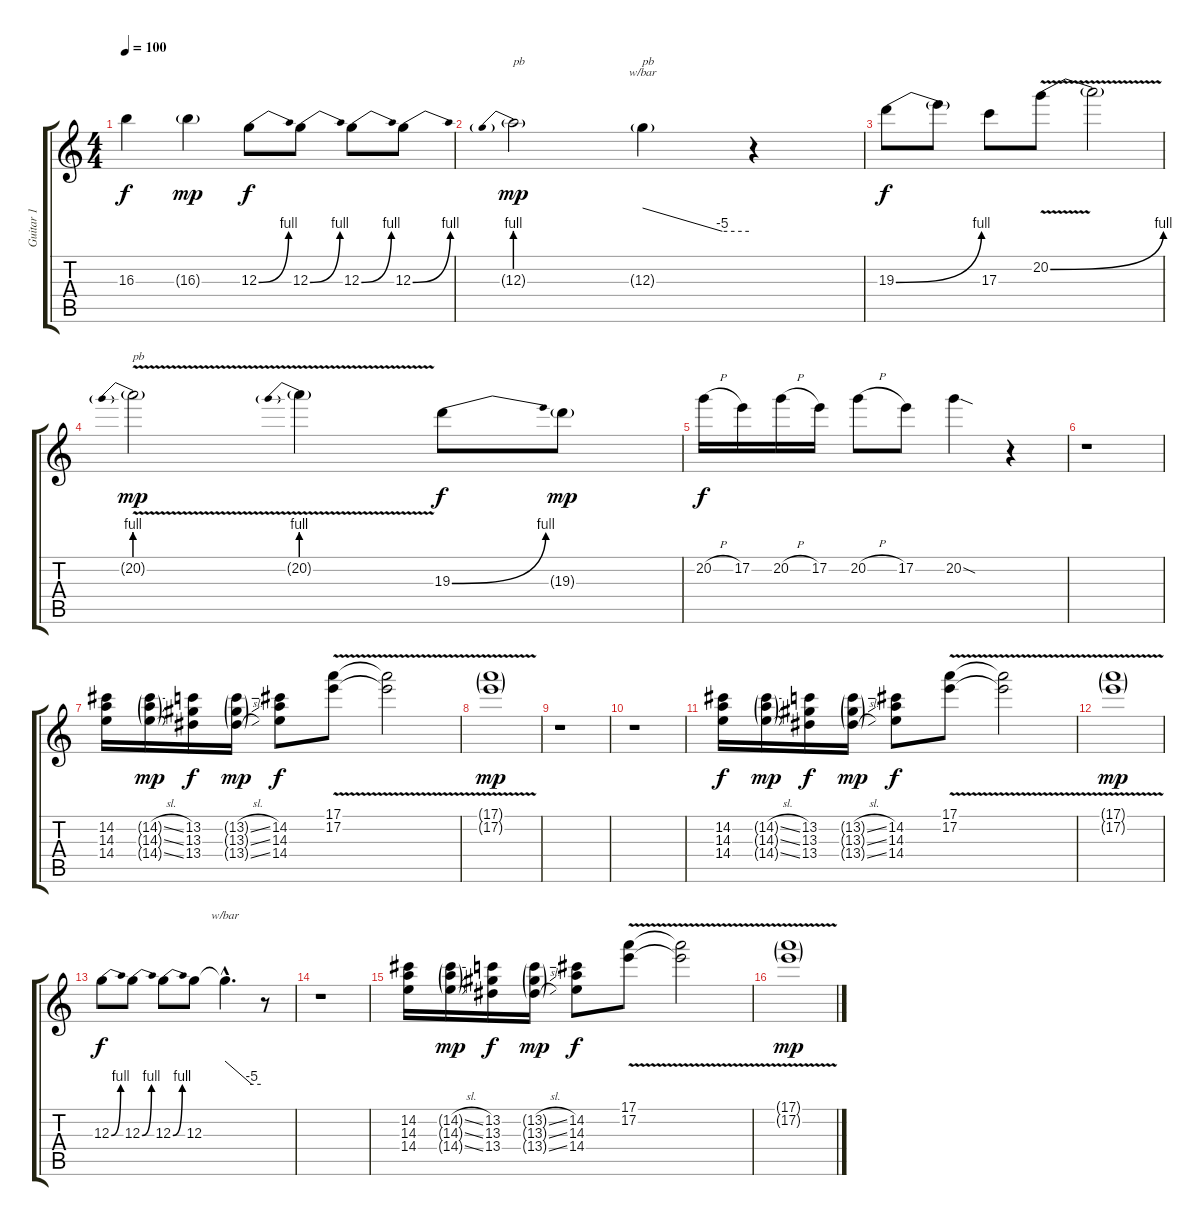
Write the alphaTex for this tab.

\track ("Guitar 1" "Guitar 1") {instrument distortionguitar}
\staff {score tabs}
\tuning (E4 B3 G3 D3 A2 E2) {hide}
\ts (4 4)
\tempo 100
\clef g2
\ks c
16.3{t}.4{dy f} 16.3{g}.4{dy mp} 12.3{be (bend 0 0 60 4)}.8{dy f} 12.3{be (bend 0 0 60 4)}.8 12.3{be (bend 0 0 60 4)}.8 12.3{be (bend 0 0 60 4)}.8 |
12.3{be (prebend 0 4 60 4) g}.2{txt "pb" dy mp} 12.3{g}.4{tbe (custom default 0 0 45 -20 60 -20) txt "pb"} r.4 |
19.3{be (bend 0 0 60 4)}.8{dy f} 19.3{t}.8 17.3.8 20.2{be (bend 0 0 60 4) v}.8 20.2{t}.2 |
20.2{be (prebend 0 4 60 4) v g}.2{txt "pb" dy mp} 20.2{be (prebend 0 4 60 4) v g}.4 19.3{be (bend 0 0 60 4)}.8{dy f} 19.3{g}.8{dy mp} |
20.2{h}.16{dy f} 17.2.16 20.2{h}.16 17.2.16 20.2{h}.8 17.2.8 20.2{sod}.4 r.4 |
r.1 |
(14.2 14.3 14.4).16 (14.2{sl g} 14.3{sl g} 14.4{sl g}).16{dy mp} (13.2 13.3 13.4).16{dy f} (13.2{sl g} 13.3{sl g} 13.4{sl g}).16{dy mp} (14.2 14.3 14.4).8{dy f} (17.1{v} 17.2{v}).8 (17.1{t} 17.2{t}).2 |
(17.1{v g} 17.2{v g}).1{dy mp} |
r.1 |
r.1 |
(14.2 14.3 14.4).16{dy f} (14.2{sl g} 14.3{sl g} 14.4{sl g}).16{dy mp} (13.2 13.3 13.4).16{dy f} (13.2{sl g} 13.3{sl g} 13.4{sl g}).16{dy mp} (14.2 14.3 14.4).8{dy f} (17.1{v} 17.2{v}).8 (17.1{t} 17.2{t}).2 |
(17.1{v g} 17.2{v g}).1{dy mp} |
12.3{be (bend 0 0 60 4)}.8{dy f} 12.3{be (bend 0 0 60 4)}.8 12.3{be (bend 0 0 60 4)}.8 12.3.8 12.3{hac t}.4{d tbe (custom default 0 0 45 -20 60 -20)} r.8 |
r.1 |
(14.2 14.3 14.4).16 (14.2{sl g} 14.3{sl g} 14.4{sl g}).16{dy mp} (13.2 13.3 13.4).16{dy f} (13.2{sl g} 13.3{sl g} 13.4{sl g}).16{dy mp} (14.2 14.3 14.4).8{dy f} (17.1{v} 17.2{v}).8 (17.1{t} 17.2{t}).2 |
(17.1{v g} 17.2{v g}).1{dy mp}
